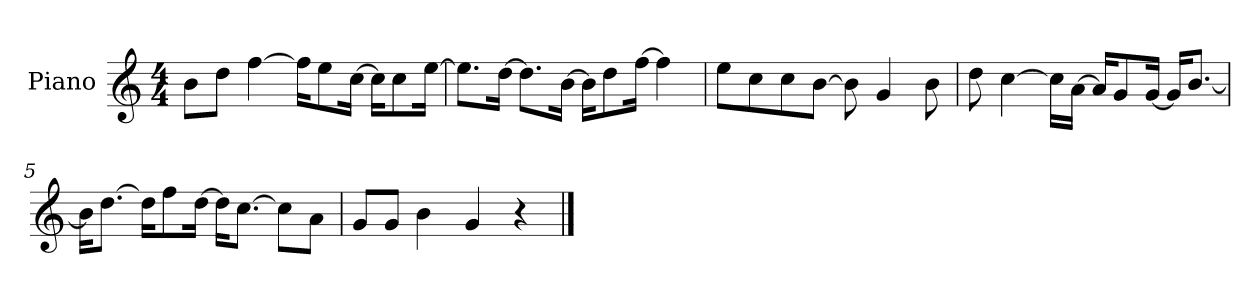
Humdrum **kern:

**kern
*part1
*staff1
*I"Piano
*I'P-no
*clefG2
*k[]
*M4/4
*MM90
=1
8b\L
8dd\J
[4ff\
16ff\KL]
8ee\
[16cc\Jk
16cc\KL]
8cc\
[16ee\Jk
=2
8.ee\L]
[16dd\Jk
8.dd\L]
[16b\Jk
16b\KL]
8dd\
[16ff\Jk
4ff\]
=3
8ee\L
8cc\
8cc\
[8b\J
8b\]
4g/
8b\
=4
8dd\
[4cc\
16cc\LL]
[16a\JJ
16a/KL]
8g/
[16g/Jk
16g/KL]
[8.b/J
!!LO:LB:g=z
=5
16b\KL]
[8.dd\J
16dd\KL]
8ff\
[16dd\Jk
16dd\KL]
[8.cc\J
8cc\L]
8a\J
=6
8g/L
8g/J
4b\
4g/
4r
==
*-
